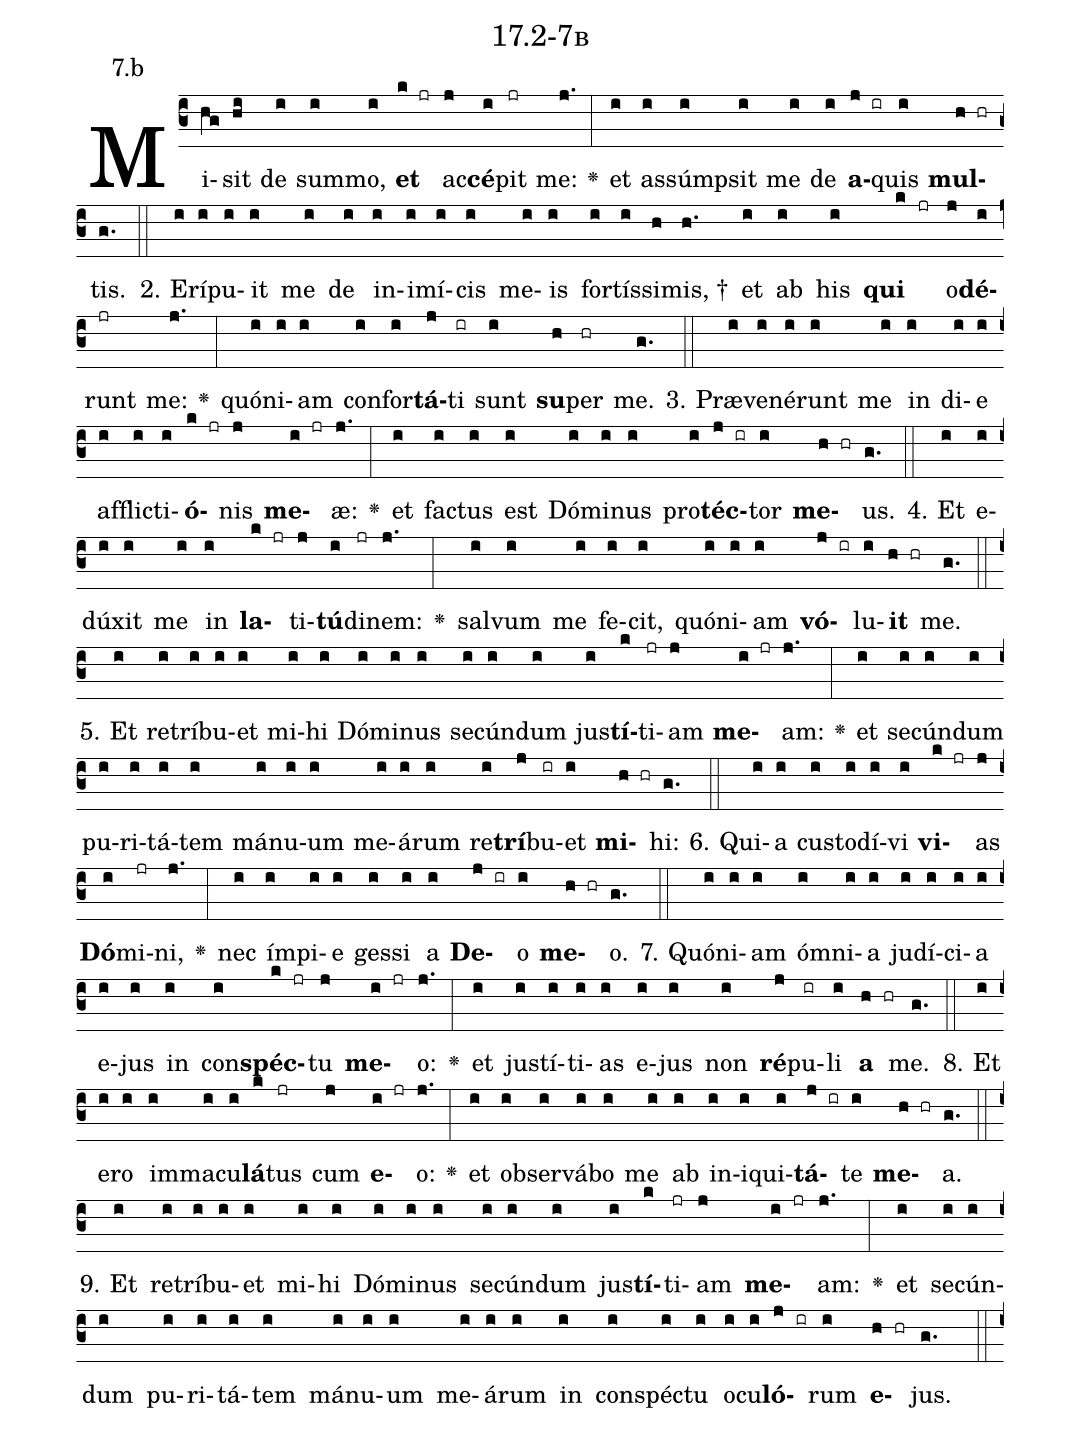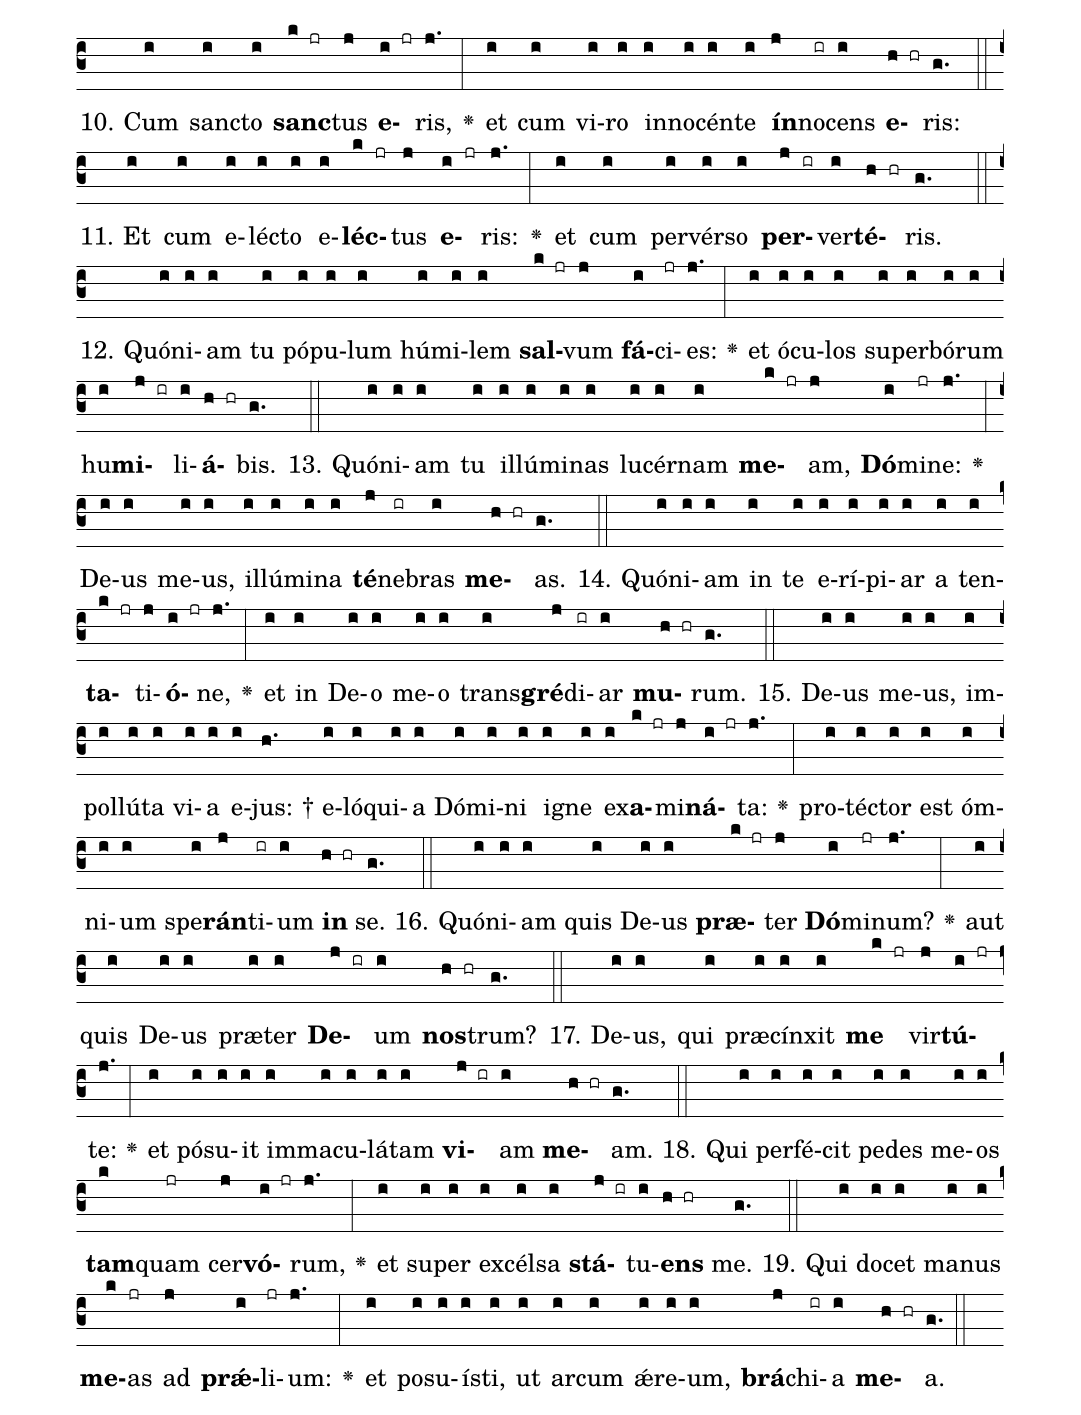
name: 17.2-7b;
annotation: 7.b;
%%
(c3)Mi(hg)sit(hi) de(i) sum(i)mo,(i) <b>et</b>(k jr) ac(j)<b>cé</b>(i)pit(jr) me:(j.) <v>\greheightstar</v>(:) et(i) as(i)súmp(i)sit(i) me(i) de(i) <b>a</b>(j ir)quis(i) <b>mul</b>(h hr)tis.(g.) (::)
2. E(i)rí(i)pu(i)it(i) me(i) de(i) in(i)i(i)mí(i)cis(i) me(i)is(i) for(i)tís(i)si(h)mis, †(h.) et(i) ab(i) his(i) <b>qui</b>(k jr) o(j)<b>dé</b>(i)runt(jr) me:(j.) <v>\greheightstar</v>(:) quón(i)i(i)am(i) con(i)for(i)<b>tá</b>(j)ti(ir) sunt(i) <b>su</b>(h)per(hr) me.(g.) (::)
3. Præ(i)ve(i)né(i)runt(i) me(i) in(i) di(i)e(i) af(i)flic(i)ti(i)<b>ó</b>(k jr)nis(j) <b>me</b>(i jr)æ:(j.) <v>\greheightstar</v>(:) et(i) fac(i)tus(i) est(i) Dó(i)mi(i)nus(i) pro(i)<b>téc</b>(j ir)tor(i) <b>me</b>(h hr)us.(g.) (::)
4. Et(i) e(i)dú(i)xit(i) me(i) in(i) <b>la</b>(k jr)ti(j)<b>tú</b>(i)di(jr)nem:(j.) <v>\greheightstar</v>(:) sal(i)vum(i) me(i) fe(i)cit,(i) quón(i)i(i)am(i) <b>vó</b>(j ir)lu(i)<b>it</b>(h hr) me.(g.) (::)
5. Et(i) re(i)trí(i)bu(i)et(i) mi(i)hi(i) Dó(i)mi(i)nus(i) se(i)cún(i)dum(i) jus(i)<b>tí</b>(k)ti(jr)am(j) <b>me</b>(i jr)am:(j.) <v>\greheightstar</v>(:) et(i) se(i)cún(i)dum(i) pu(i)ri(i)tá(i)tem(i) má(i)nu(i)um(i) me(i)á(i)rum(i) re(i)<b>trí</b>(j)bu(ir)et(i) <b>mi</b>(h hr)hi:(g.) (::)
6. Qui(i)a(i) cus(i)to(i)dí(i)vi(i) <b>vi</b>(k jr)as(j) <b>Dó</b>(i)mi(jr)ni,(j.) <v>\greheightstar</v>(:) nec(i) ím(i)pi(i)e(i) ges(i)si(i) a(i) <b>De</b>(j ir)o(i) <b>me</b>(h hr)o.(g.) (::)
7. Quón(i)i(i)am(i) óm(i)ni(i)a(i) ju(i)dí(i)ci(i)a(i) e(i)jus(i) in(i) con(i)<b>spéc</b>(k jr)tu(j) <b>me</b>(i jr)o:(j.) <v>\greheightstar</v>(:) et(i) jus(i)tí(i)ti(i)as(i) e(i)jus(i) non(i) <b>ré</b>(j)pu(ir)li(i) <b>a</b>(h hr) me.(g.) (::)
8. Et(i) e(i)ro(i) im(i)ma(i)cu(i)<b>lá</b>(k)tus(jr) cum(j) <b>e</b>(i jr)o:(j.) <v>\greheightstar</v>(:) et(i) ob(i)ser(i)vá(i)bo(i) me(i) ab(i) in(i)i(i)qui(i)<b>tá</b>(j ir)te(i) <b>me</b>(h hr)a.(g.) (::)
9. Et(i) re(i)trí(i)bu(i)et(i) mi(i)hi(i) Dó(i)mi(i)nus(i) se(i)cún(i)dum(i) jus(i)<b>tí</b>(k)ti(jr)am(j) <b>me</b>(i jr)am:(j.) <v>\greheightstar</v>(:) et(i) se(i)cún(i)dum(i) pu(i)ri(i)tá(i)tem(i) má(i)nu(i)um(i) me(i)á(i)rum(i) in(i) con(i)spéc(i)tu(i) o(i)cu(i)<b>ló</b>(j ir)rum(i) <b>e</b>(h hr)jus.(g.) (::)
10. Cum(i) sanc(i)to(i) <b>sanc</b>(k jr)tus(j) <b>e</b>(i jr)ris,(j.) <v>\greheightstar</v>(:) et(i) cum(i) vi(i)ro(i) in(i)no(i)cén(i)te(i) <b>ín</b>(j)no(ir)cens(i) <b>e</b>(h hr)ris:(g.) (::)
11. Et(i) cum(i) e(i)léc(i)to(i) e(i)<b>léc</b>(k jr)tus(j) <b>e</b>(i jr)ris:(j.) <v>\greheightstar</v>(:) et(i) cum(i) per(i)vér(i)so(i) <b>per</b>(j ir)ver(i)<b>té</b>(h hr)ris.(g.) (::)
12. Quón(i)i(i)am(i) tu(i) pó(i)pu(i)lum(i) hú(i)mi(i)lem(i) <b>sal</b>(k jr)vum(j) <b>fá</b>(i)ci(jr)es:(j.) <v>\greheightstar</v>(:) et(i) ó(i)cu(i)los(i) su(i)per(i)bó(i)rum(i) hu(i)<b>mi</b>(j ir)li(i)<b>á</b>(h hr)bis.(g.) (::)
13. Quón(i)i(i)am(i) tu(i) il(i)lú(i)mi(i)nas(i) lu(i)cér(i)nam(i) <b>me</b>(k jr)am,(j) <b>Dó</b>(i)mi(jr)ne:(j.) <v>\greheightstar</v>(:) De(i)us(i) me(i)us,(i) il(i)lú(i)mi(i)na(i) <b>té</b>(j)ne(ir)bras(i) <b>me</b>(h hr)as.(g.) (::)
14. Quón(i)i(i)am(i) in(i) te(i) e(i)rí(i)pi(i)ar(i) a(i) ten(i)<b>ta</b>(k jr)ti(j)<b>ó</b>(i jr)ne,(j.) <v>\greheightstar</v>(:) et(i) in(i) De(i)o(i) me(i)o(i) trans(i)<b>gré</b>(j)di(ir)ar(i) <b>mu</b>(h hr)rum.(g.) (::)
15. De(i)us(i) me(i)us,(i) im(i)pol(i)lú(i)ta(i) vi(i)a(i) e(i)jus: †(h.) e(i)ló(i)qui(i)a(i) Dó(i)mi(i)ni(i) i(i)gne(i) ex(i)<b>a</b>(k jr)mi(j)<b>ná</b>(i jr)ta:(j.) <v>\greheightstar</v>(:) pro(i)téc(i)tor(i) est(i) óm(i)ni(i)um(i) spe(i)<b>rán</b>(j)ti(ir)um(i) <b>in</b>(h hr) se.(g.) (::)
16. Quón(i)i(i)am(i) quis(i) De(i)us(i) <b>præ</b>(k jr)ter(j) <b>Dó</b>(i)mi(jr)num?(j.) <v>\greheightstar</v>(:) aut(i) quis(i) De(i)us(i) præ(i)ter(i) <b>De</b>(j ir)um(i) <b>nos</b>(h hr)trum?(g.) (::)
17. De(i)us,(i) qui(i) præ(i)cín(i)xit(i) <b>me</b>(k jr) vir(j)<b>tú</b>(i jr)te:(j.) <v>\greheightstar</v>(:) et(i) pó(i)su(i)it(i) im(i)ma(i)cu(i)lá(i)tam(i) <b>vi</b>(j ir)am(i) <b>me</b>(h hr)am.(g.) (::)
18. Qui(i) per(i)fé(i)cit(i) pe(i)des(i) me(i)os(i) <b>tam</b>(k)quam(jr) cer(j)<b>vó</b>(i jr)rum,(j.) <v>\greheightstar</v>(:) et(i) su(i)per(i) ex(i)cél(i)sa(i) <b>stá</b>(j ir)tu(i)<b>ens</b>(h hr) me.(g.) (::)
19. Qui(i) do(i)cet(i) ma(i)nus(i) <b>me</b>(k)as(jr) ad(j) <b>prǽ</b>(i)li(jr)um:(j.) <v>\greheightstar</v>(:) et(i) po(i)su(i)ís(i)ti,(i) ut(i) ar(i)cum(i) ǽ(i)re(i)um,(i) <b>brá</b>(j)chi(ir)a(i) <b>me</b>(h hr)a.(g.) (::)
